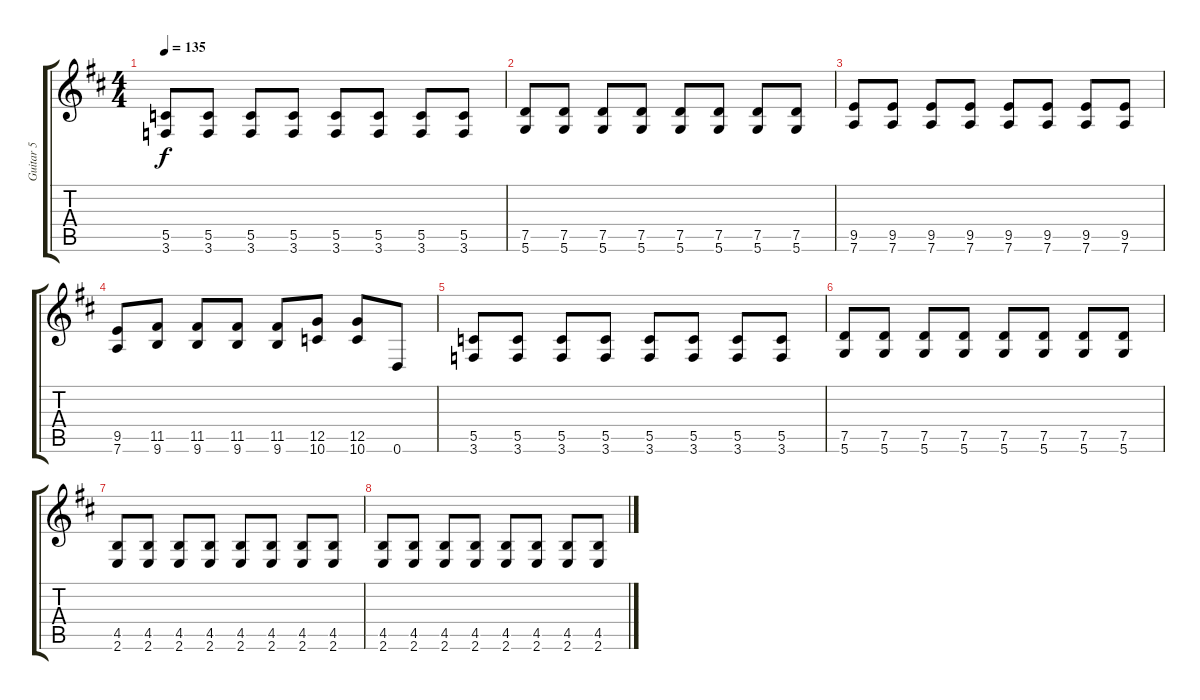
\track ("Guitar 5" "Guitar 5") {instrument distortionguitar}
\staff {score tabs}
\tuning (D4 A3 F3 C3 G2 D2) {hide}
\ts (4 4)
\tempo 135
\clef g2
\ks d
(5.5 3.6).8{dy f} (5.5 3.6).8 (5.5 3.6).8 (5.5 3.6).8 (5.5 3.6).8 (5.5 3.6).8 (5.5 3.6).8 (5.5 3.6).8 |
(7.5 5.6).8 (7.5 5.6).8 (7.5 5.6).8 (7.5 5.6).8 (7.5 5.6).8 (7.5 5.6).8 (7.5 5.6).8 (7.5 5.6).8 |
(9.5 7.6).8 (9.5 7.6).8 (9.5 7.6).8 (9.5 7.6).8 (9.5 7.6).8 (9.5 7.6).8 (9.5 7.6).8 (9.5 7.6).8 |
(9.5 7.6).8 (11.5 9.6).8 (11.5 9.6).8 (11.5 9.6).8 (11.5 9.6).8 (12.5 10.6).8 (12.5 10.6).8 0.6.8 |
(5.5 3.6).8 (5.5 3.6).8 (5.5 3.6).8 (5.5 3.6).8 (5.5 3.6).8 (5.5 3.6).8 (5.5 3.6).8 (5.5 3.6).8 |
(7.5 5.6).8 (7.5 5.6).8 (7.5 5.6).8 (7.5 5.6).8 (7.5 5.6).8 (7.5 5.6).8 (7.5 5.6).8 (7.5 5.6).8 |
(4.5 2.6).8 (4.5 2.6).8 (4.5 2.6).8 (4.5 2.6).8 (4.5 2.6).8 (4.5 2.6).8 (4.5 2.6).8 (4.5 2.6).8 |
(4.5 2.6).8 (4.5 2.6).8 (4.5 2.6).8 (4.5 2.6).8 (4.5 2.6).8 (4.5 2.6).8 (4.5 2.6).8 (4.5 2.6).8
